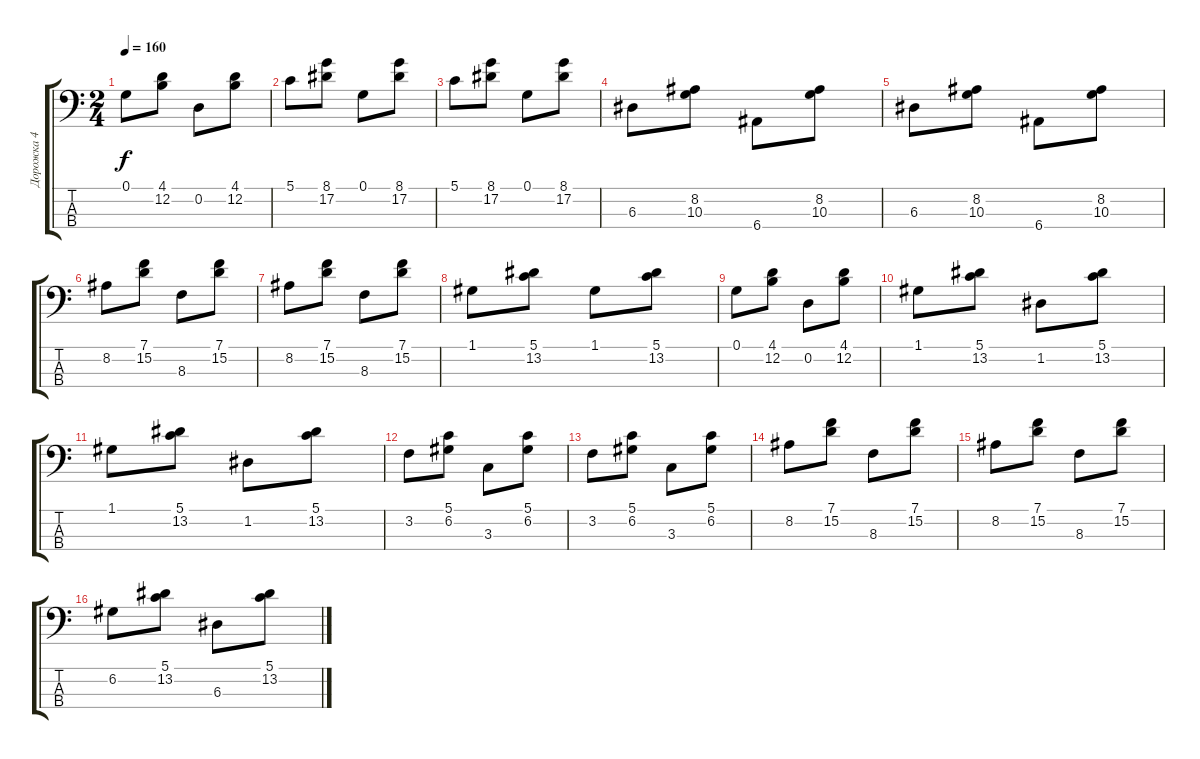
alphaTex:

\track ("Дорожка 4" "Дорожка 4") {instrument electricguitarjazz}
\staff {score tabs}
\tuning (G2 D2 A1 E1) {hide}
\ts (2 4)
\tempo 160
\clef f4
\ks c
0.1.8{dy f} (4.1 12.2).8 0.2.8 (4.1 12.2).8 |
5.1.8 (8.1 17.2).8 0.1.8 (8.1 17.2).8 |
5.1.8 (8.1 17.2).8 0.1.8 (8.1 17.2).8 |
6.3.8 (8.2 10.3).8 6.4.8 (8.2 10.3).8 |
6.3.8 (8.2 10.3).8 6.4.8 (8.2 10.3).8 |
8.2.8 (7.1 15.2).8 8.3.8 (7.1 15.2).8 |
8.2.8 (7.1 15.2).8 8.3.8 (7.1 15.2).8 |
1.1.8 (5.1 13.2).8 1.1.8 (5.1 13.2).8 |
0.1.8 (4.1 12.2).8 0.2.8 (4.1 12.2).8 |
1.1.8 (5.1 13.2).8 1.2.8 (5.1 13.2).8 |
1.1.8 (5.1 13.2).8 1.2.8 (5.1 13.2).8 |
3.2.8 (5.1 6.2).8 3.3.8 (5.1 6.2).8 |
3.2.8 (5.1 6.2).8 3.3.8 (5.1 6.2).8 |
8.2.8 (7.1 15.2).8 8.3.8 (7.1 15.2).8 |
8.2.8 (7.1 15.2).8 8.3.8 (7.1 15.2).8 |
6.2.8 (5.1 13.2).8 6.3.8 (5.1 13.2).8
